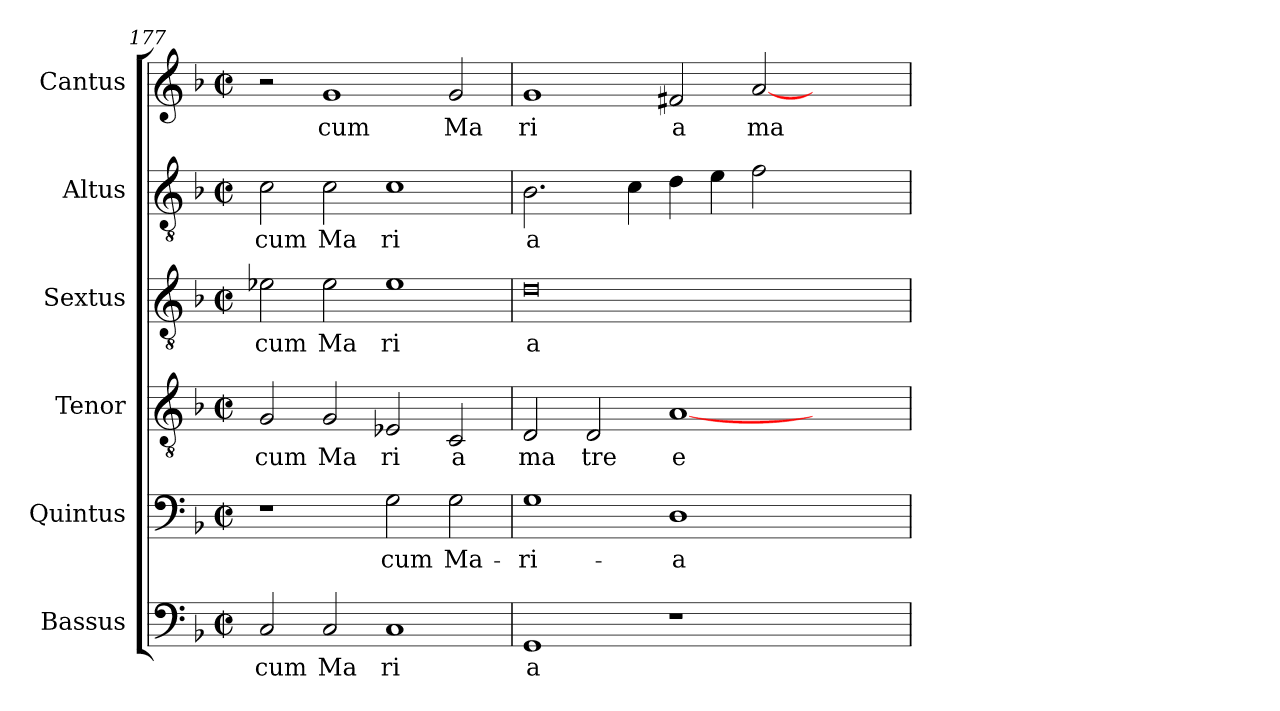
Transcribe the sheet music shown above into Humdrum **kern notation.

**kern	**text	**kern	**text	**kern	**text	**kern	**text	**kern	**text	**kern	**text
*part6	*part6	*part5	*part5	*part4	*part4	*part3	*part3	*part2	*part2	*part1	*part1
*staff6	*staff6	*staff5	*staff5	*staff4	*staff4	*staff3	*staff3	*staff2	*staff2	*staff1	*staff1
*I"Bassus	*	*I"Quintus	*	*I"Tenor	*	*I"Sextus	*	*I"Altus	*	*I"Cantus	*
*I'Bassus	*	*I'Quintus	*	*I'Tenor	*	*I'Sextus	*	*I'Altus	*	*I'Cantus	*
!!LO:PB:g=z
*clefF4	*	*clefF4	*	*clefGv2	*	*clefGv2	*	*clefGv2	*	*clefG2	*
*k[b-]	*	*k[b-]	*	*k[b-]	*	*k[b-]	*	*k[b-]	*	*k[b-]	*
*F:	*	*F:	*	*F:	*	*F:	*	*F:	*	*F:	*
*M2/2	*	*M2/2	*	*M2/2	*	*M2/2	*	*M2/2	*	*M2/2	*
*met(c|)	*	*met(c|)	*	*met(c|)	*	*met(c|)	*	*met(c|)	*	*met(c|)	*
=177	=177	=177	=177	=177	=177	=177	=177	=177	=177	=177	=177
!	!LO:LY:b:cj	!	!	!	!LO:LY:b:cj	!	!LO:LY:b:cj	!	!LO:LY:b:cj	!	!
2C/	cum	1r	.	2G/	cum	2e-X\	cum	2c\	cum	2r	.
!	!LO:LY:b:cj	!	!	!	!LO:LY:b:cj	!	!LO:LY:b:cj	!	!LO:LY:b:cj	!	!LO:LY:b:cj
2C/	Ma	.	.	2G/	Ma	2e-\	Ma	2c\	Ma	1g	cum
!	!LO:LY:b:cj	!	!LO:LY:b:cj	!	!LO:LY:b:cj	!	!LO:LY:b:cj	!	!LO:LY:b:cj	!	!
1C	ri	2G\	cum	2E-X/	ri	1e-	ri	1c	ri	.	.
!	!	!	!LO:LY:b:cj	!	!LO:LY:b:cj	!	!	!	!	!	!LO:LY:b:cj
.	.	2G\	Ma-	2C/	a	.	.	.	.	2g/	Ma
=178	=178	=178	=178	=178	=178	=178	=178	=178	=178	=178	=178
!	!LO:LY:b:cj	!	!LO:LY:b:cj	!	!LO:LY:b:cj	!	!LO:LY:b:cj	!	!LO:LY:b:cj	!	!LO:LY:b:cj
1GG	a	1G	-ri-	2D/	ma	0d	a	2.B-\	a	1g	ri
!	!	!	!	!	!LO:LY:b:cj	!	!	!	!	!	!
.	.	.	.	2D/	tre	.	.	.	.	.	.
.	.	.	.	.	.	.	.	4c\	.	.	.
!LO:N:vis=1	!	!	!LO:LY:b:cj	!	!LO:LY:b:rj	!	!	!	!	!	!LO:LY:b:cj
0r	.	1D	-a	[<1A	e	.	.	4d\	.	2f#X/	a
.	.	.	.	.	.	.	.	4e\	.	.	.
!	!	!	!	!	!	!	!	!	!	!	!LO:LY:b
.	.	.	.	.	.	.	.	2f\	.	[<2a/	ma
.	.	1ryy	.	1ryy	.	1ryy	.	1ryy	.	1ryy	.
=	=	=	=	=	=	=	=	=	=	=	=
*-	*-	*-	*-	*-	*-	*-	*-	*-	*-	*-	*-
